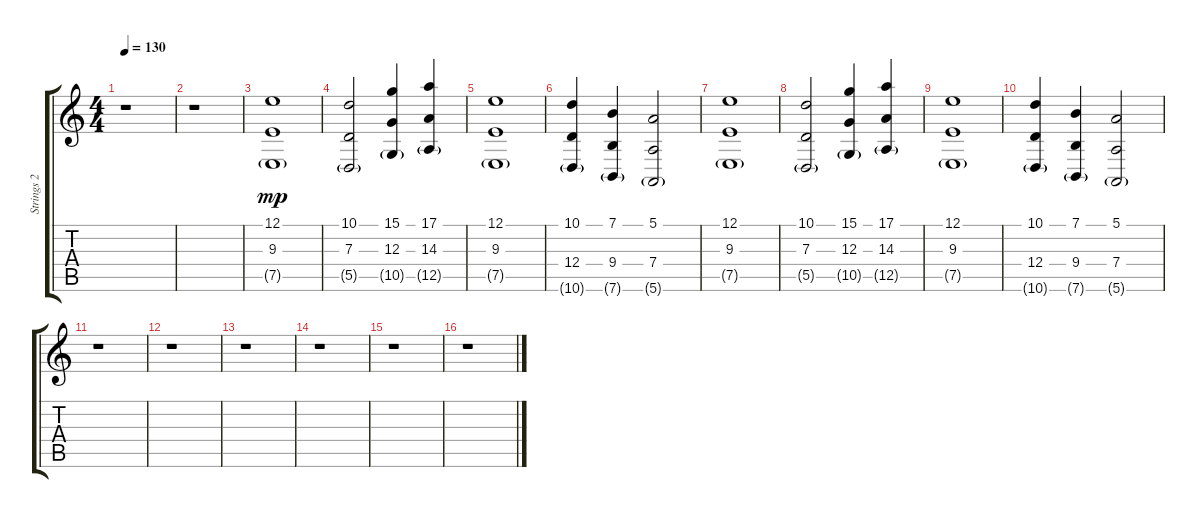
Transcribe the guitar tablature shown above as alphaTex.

\track ("Strings 2 - oboe" "Strings 2 ") {instrument oboe}
\staff {score tabs}
\tuning (E4 B3 G3 D3 A2 E2) {hide}
\ts (4 4)
\tempo 130
\clef g2
\ks c
r.1{dy f} |
r.1 |
(12.1 9.3 7.5{g}).1{dy mp volume 13 balance 16 instrument trumpet} |
(10.1 7.3 5.5{g}).2 (15.1 12.3 10.5{g}).4 (17.1 14.3 12.5{g}).4 |
(12.1 9.3 7.5{g}).1 |
(10.1 12.4 10.6{g}).4 (7.1 9.4 7.6{g}).4 (5.1 7.4 5.6{g}).2 |
(12.1 9.3 7.5{g}).1 |
(10.1 7.3 5.5{g}).2 (15.1 12.3 10.5{g}).4 (17.1 14.3 12.5{g}).4 |
(12.1 9.3 7.5{g}).1 |
(10.1 12.4 10.6{g}).4 (7.1 9.4 7.6{g}).4 (5.1 7.4 5.6{g}).2 |
r.1 |
r.1 |
r.1 |
r.1 |
r.1 |
r.1
